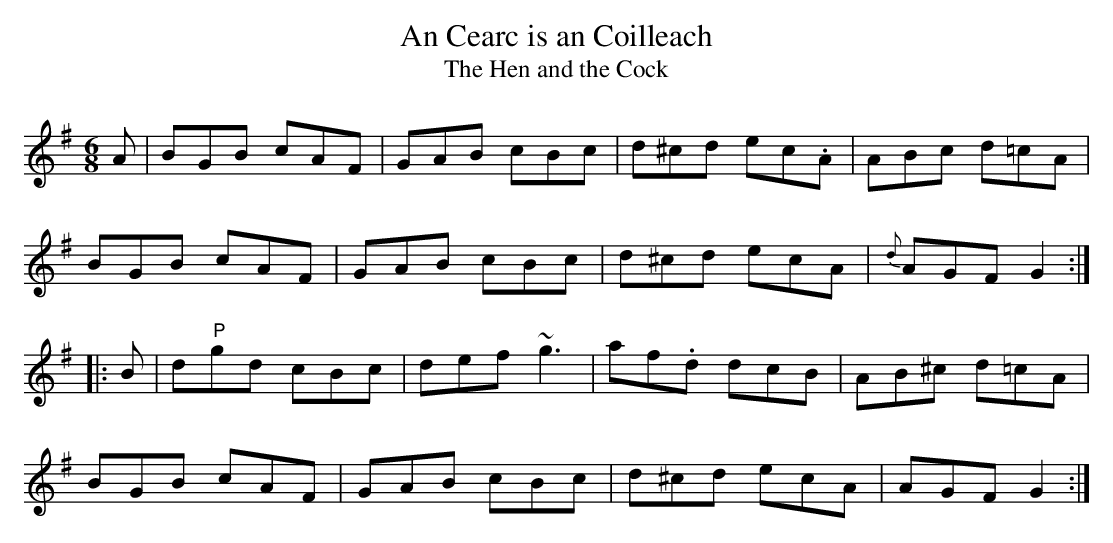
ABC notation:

X:1
T: An Cearc is an Coilleach
T: The Hen and the Cock %that Strayed Away Together
M: 6/8
L: 1/8
K: G
A|\
BGB cAF|GAB cBc|d^cd ec.A|ABc d=cA|
BGB cAF|GAB cBc|d^cd ecA|{d}AGF G2:|
|:B|\
d"P"gd cBc|def ~g3|af.d dcB|AB^c d=cA|
BGB cAF|GAB cBc|d^cd ecA|AGF G2:|
